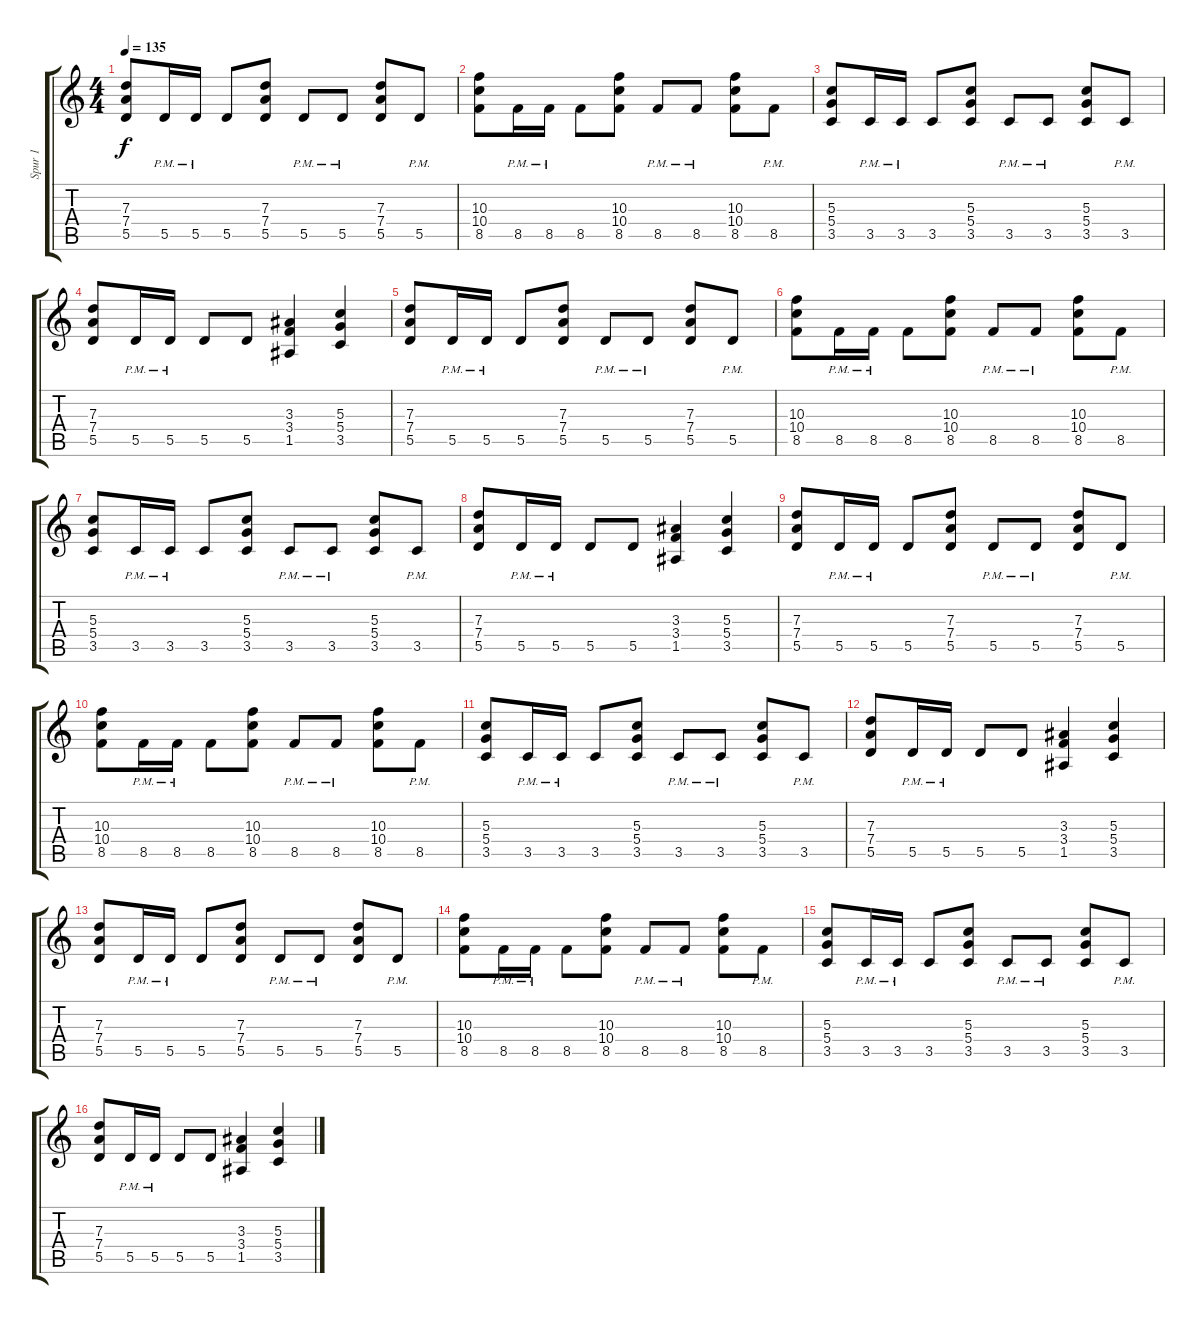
\track ("Spur 1" "Spur 1") {instrument distortionguitar}
\staff {score tabs}
\tuning (E4 B3 G3 D3 A2 E2) {hide}
\ts (4 4)
\tempo 135
\clef g2
\ks c
(7.3 7.4 5.5).8{dy f} 5.5{pm}.16 5.5{pm}.16 5.5.8 (7.3 7.4 5.5).8 5.5{pm}.8 5.5{pm}.8 (7.3 7.4 5.5).8 5.5{pm}.8 |
(10.3 10.4 8.5).8 8.5{pm}.16 8.5{pm}.16 8.5.8 (10.3 10.4 8.5).8 8.5{pm}.8 8.5{pm}.8 (10.3 10.4 8.5).8 8.5{pm}.8 |
(5.3 5.4 3.5).8 3.5{pm}.16 3.5{pm}.16 3.5.8 (5.3 5.4 3.5).8 3.5{pm}.8 3.5{pm}.8 (5.3 5.4 3.5).8 3.5{pm}.8 |
(7.3 7.4 5.5).8 5.5{pm}.16 5.5{pm}.16 5.5.8 5.5.8 (3.3 3.4 1.5).4 (5.3 5.4 3.5).4 |
(7.3 7.4 5.5).8 5.5{pm}.16 5.5{pm}.16 5.5.8 (7.3 7.4 5.5).8 5.5{pm}.8 5.5{pm}.8 (7.3 7.4 5.5).8 5.5{pm}.8 |
(10.3 10.4 8.5).8 8.5{pm}.16 8.5{pm}.16 8.5.8 (10.3 10.4 8.5).8 8.5{pm}.8 8.5{pm}.8 (10.3 10.4 8.5).8 8.5{pm}.8 |
(5.3 5.4 3.5).8 3.5{pm}.16 3.5{pm}.16 3.5.8 (5.3 5.4 3.5).8 3.5{pm}.8 3.5{pm}.8 (5.3 5.4 3.5).8 3.5{pm}.8 |
(7.3 7.4 5.5).8 5.5{pm}.16 5.5{pm}.16 5.5.8 5.5.8 (3.3 3.4 1.5).4 (5.3 5.4 3.5).4 |
(7.3 7.4 5.5).8 5.5{pm}.16 5.5{pm}.16 5.5.8 (7.3 7.4 5.5).8 5.5{pm}.8 5.5{pm}.8 (7.3 7.4 5.5).8 5.5{pm}.8 |
(10.3 10.4 8.5).8 8.5{pm}.16 8.5{pm}.16 8.5.8 (10.3 10.4 8.5).8 8.5{pm}.8 8.5{pm}.8 (10.3 10.4 8.5).8 8.5{pm}.8 |
(5.3 5.4 3.5).8 3.5{pm}.16 3.5{pm}.16 3.5.8 (5.3 5.4 3.5).8 3.5{pm}.8 3.5{pm}.8 (5.3 5.4 3.5).8 3.5{pm}.8 |
(7.3 7.4 5.5).8 5.5{pm}.16 5.5{pm}.16 5.5.8 5.5.8 (3.3 3.4 1.5).4 (5.3 5.4 3.5).4 |
(7.3 7.4 5.5).8 5.5{pm}.16 5.5{pm}.16 5.5.8 (7.3 7.4 5.5).8 5.5{pm}.8 5.5{pm}.8 (7.3 7.4 5.5).8 5.5{pm}.8 |
(10.3 10.4 8.5).8 8.5{pm}.16 8.5{pm}.16 8.5.8 (10.3 10.4 8.5).8 8.5{pm}.8 8.5{pm}.8 (10.3 10.4 8.5).8 8.5{pm}.8 |
(5.3 5.4 3.5).8 3.5{pm}.16 3.5{pm}.16 3.5.8 (5.3 5.4 3.5).8 3.5{pm}.8 3.5{pm}.8 (5.3 5.4 3.5).8 3.5{pm}.8 |
(7.3 7.4 5.5).8 5.5{pm}.16 5.5{pm}.16 5.5.8 5.5.8 (3.3 3.4 1.5).4 (5.3 5.4 3.5).4
